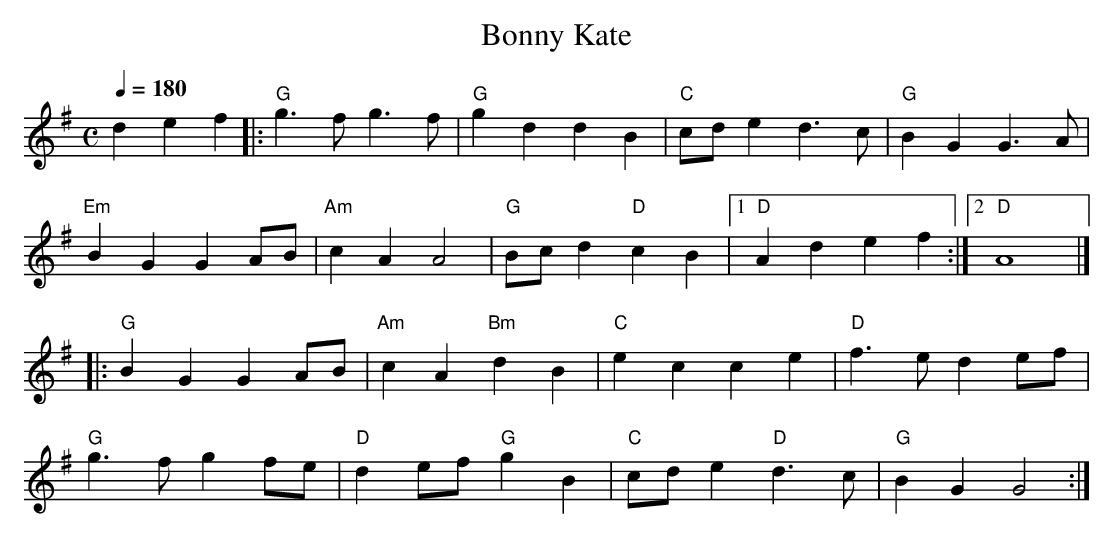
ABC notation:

X:1
T: Bonny Kate
M: C
L: 1/4
K: G
Q: 180
d e f |: "G" g> f g> f | "G" g d d B | "C" c/d/ e d>c | "G" B G G>A |
"Em" B G G A/B/ | "Am" c A A2 | "G" B/c/ d "D" c B |\
 [1 "D" A d e f :| [2 "D" A4 |]
|: "G" B G G A/B/ | "Am" c A "Bm" d B | "C" e c c e | "D" f> e d e/f/ |
"G" g>f g f/e/ | "D" d e/f/ "G" g B | "C" c/d/ e "D" d>c | "G" B G G2 :|
